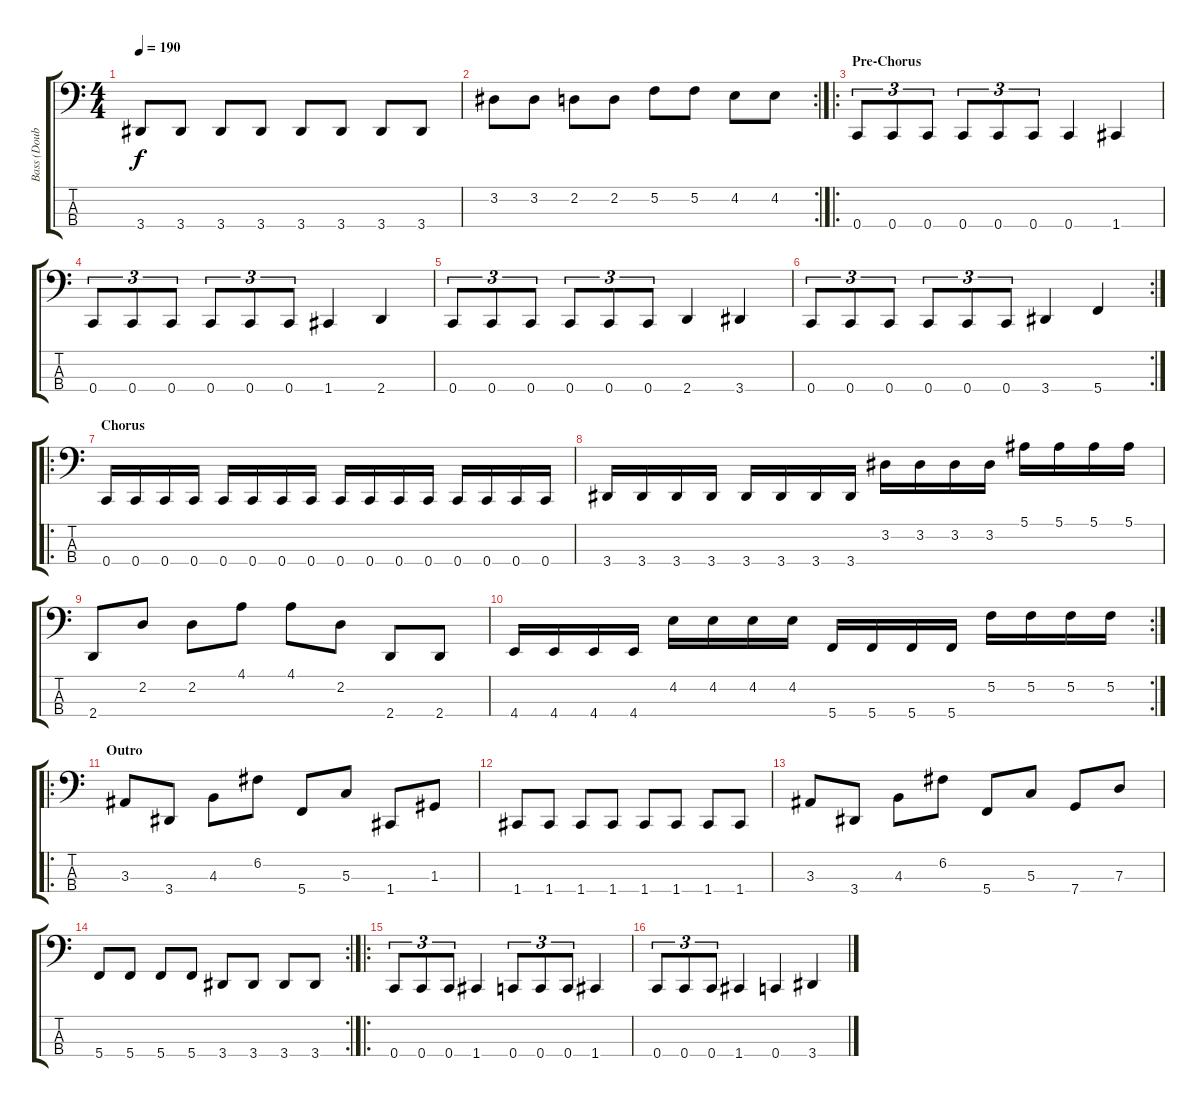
\track ("Bass (Double)" "Bass (Doub") {instrument slapbass1}
\staff {score tabs}
\tuning (F2 C2 G1 C1) {hide}
\ts (4 4)
\tempo 190
\clef f4
\ks c
3.4.8{dy f} 3.4.8 3.4.8 3.4.8 3.4.8 3.4.8 3.4.8 3.4.8 |
\rc 2
3.2.8 3.2.8 2.2.8 2.2.8 5.2.8 5.2.8 4.2.8 4.2.8 |
\ro
\section ("" "Pre-Chorus")
0.4.8{tu (3 2)} 0.4.8{tu (3 2)} 0.4.8{tu (3 2)} 0.4.8{tu (3 2)} 0.4.8{tu (3 2)} 0.4.8{tu (3 2)} 0.4.4 1.4.4 |
0.4.8{tu (3 2)} 0.4.8{tu (3 2)} 0.4.8{tu (3 2)} 0.4.8{tu (3 2)} 0.4.8{tu (3 2)} 0.4.8{tu (3 2)} 1.4.4 2.4.4 |
0.4.8{tu (3 2)} 0.4.8{tu (3 2)} 0.4.8{tu (3 2)} 0.4.8{tu (3 2)} 0.4.8{tu (3 2)} 0.4.8{tu (3 2)} 2.4.4 3.4.4 |
\rc 2
0.4.8{tu (3 2)} 0.4.8{tu (3 2)} 0.4.8{tu (3 2)} 0.4.8{tu (3 2)} 0.4.8{tu (3 2)} 0.4.8{tu (3 2)} 3.4.4 5.4.4 |
\ro
\section ("" "Chorus")
0.4.16 0.4.16 0.4.16 0.4.16 0.4.16 0.4.16 0.4.16 0.4.16 0.4.16 0.4.16 0.4.16 0.4.16 0.4.16 0.4.16 0.4.16 0.4.16 |
3.4.16 3.4.16 3.4.16 3.4.16 3.4.16 3.4.16 3.4.16 3.4.16 3.2.16 3.2.16 3.2.16 3.2.16 5.1.16 5.1.16 5.1.16 5.1.16 |
2.4.8 2.2.8 2.2.8 4.1.8 4.1.8 2.2.8 2.4.8 2.4.8 |
\rc 2
4.4.16 4.4.16 4.4.16 4.4.16 4.2.16 4.2.16 4.2.16 4.2.16 5.4.16 5.4.16 5.4.16 5.4.16 5.2.16 5.2.16 5.2.16 5.2.16 |
\ro
\section ("" "Outro")
3.3.8 3.4.8 4.3.8 6.2.8 5.4.8 5.3.8 1.4.8 1.3.8 |
1.4.8 1.4.8 1.4.8 1.4.8 1.4.8 1.4.8 1.4.8 1.4.8 |
3.3.8 3.4.8 4.3.8 6.2.8 5.4.8 5.3.8 7.4.8 7.3.8 |
\rc 2
5.4.8 5.4.8 5.4.8 5.4.8 3.4.8 3.4.8 3.4.8 3.4.8 |
\ro
0.4.8{tu (3 2)} 0.4.8{tu (3 2)} 0.4.8{tu (3 2)} 1.4.4 0.4.8{tu (3 2)} 0.4.8{tu (3 2)} 0.4.8{tu (3 2)} 1.4.4 |
0.4.8{tu (3 2)} 0.4.8{tu (3 2)} 0.4.8{tu (3 2)} 1.4.4 0.4.4 3.4.4
